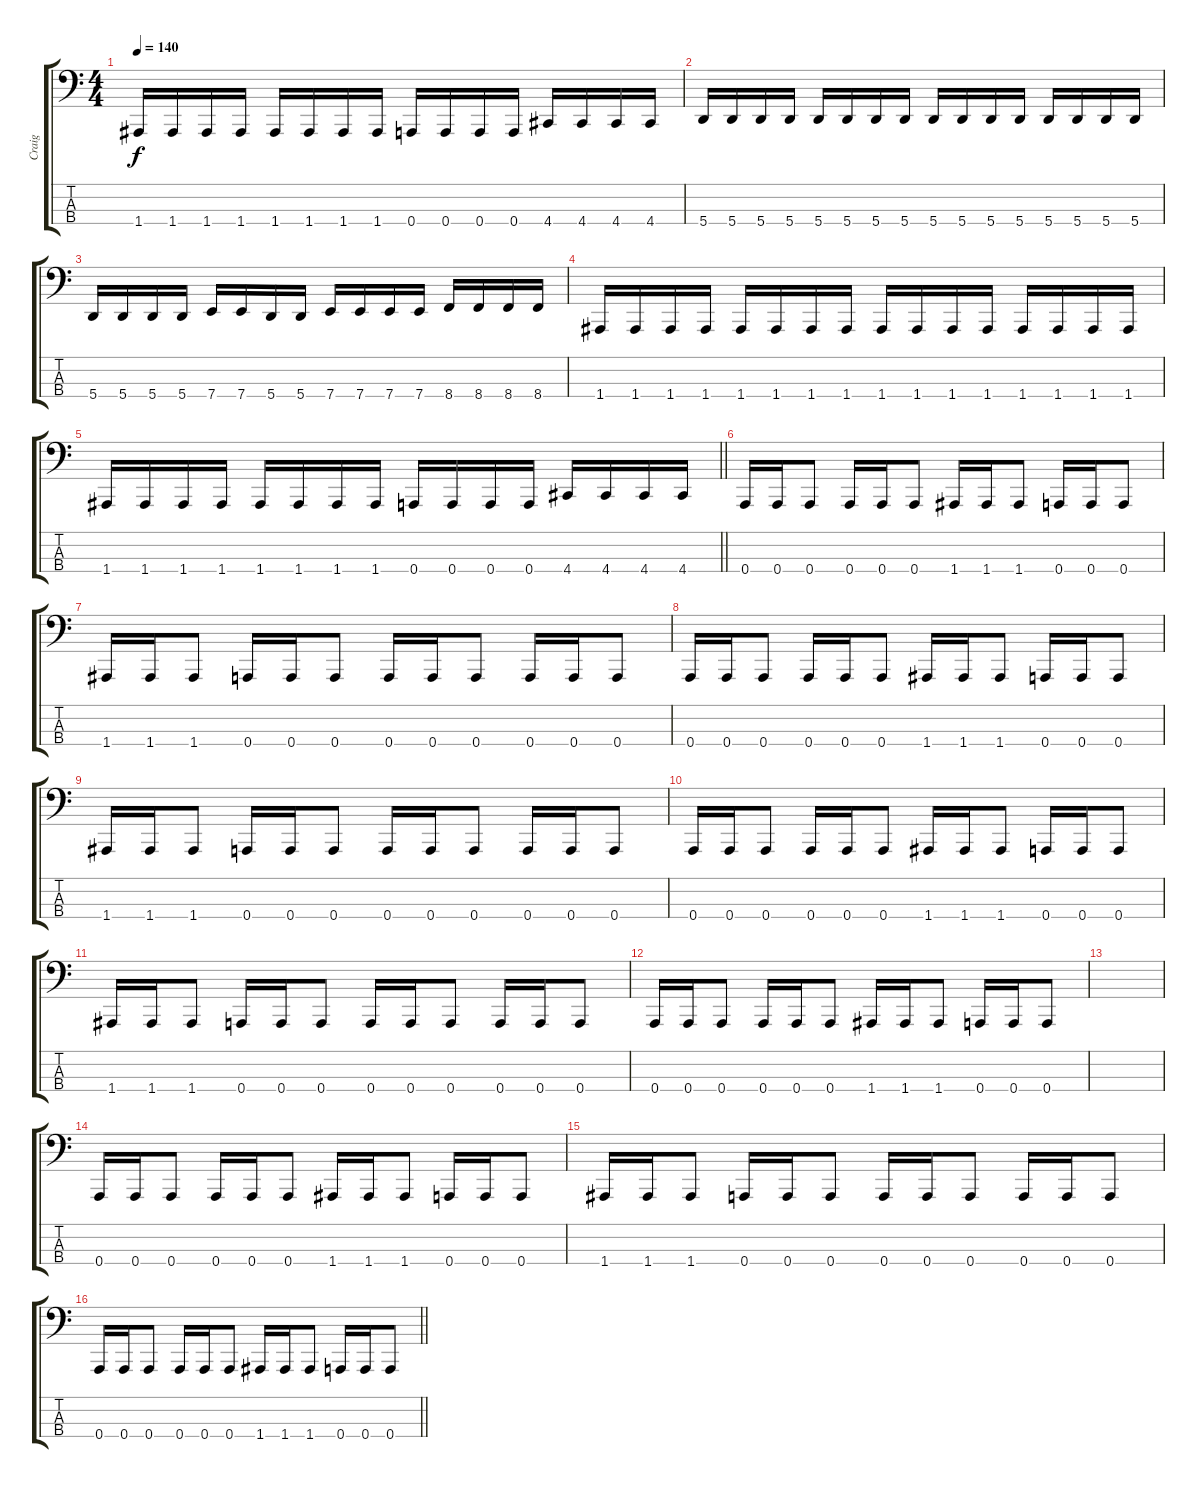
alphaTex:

\track ("Craig" "Craig") {instrument electricbassfinger}
\staff {score tabs}
\tuning (D2 A1 E1 A0) {hide}
\ts (4 4)
\tempo 140
\clef f4
\ks c
1.4.16{dy f} 1.4.16 1.4.16 1.4.16 1.4.16 1.4.16 1.4.16 1.4.16 0.4.16 0.4.16 0.4.16 0.4.16 4.4.16 4.4.16 4.4.16 4.4.16 |
5.4.16 5.4.16 5.4.16 5.4.16 5.4.16 5.4.16 5.4.16 5.4.16 5.4.16 5.4.16 5.4.16 5.4.16 5.4.16 5.4.16 5.4.16 5.4.16 |
5.4.16 5.4.16 5.4.16 5.4.16 7.4.16 7.4.16 5.4.16 5.4.16 7.4.16 7.4.16 7.4.16 7.4.16 8.4.16 8.4.16 8.4.16 8.4.16 |
1.4.16 1.4.16 1.4.16 1.4.16 1.4.16 1.4.16 1.4.16 1.4.16 1.4.16 1.4.16 1.4.16 1.4.16 1.4.16 1.4.16 1.4.16 1.4.16 |
\barLineRight lightlight
1.4.16 1.4.16 1.4.16 1.4.16 1.4.16 1.4.16 1.4.16 1.4.16 0.4.16 0.4.16 0.4.16 0.4.16 4.4.16 4.4.16 4.4.16 4.4.16 |
\section ("" "")
0.4.16 0.4.16 0.4.8 0.4.16 0.4.16 0.4.8 1.4.16 1.4.16 1.4.8 0.4.16 0.4.16 0.4.8 |
1.4.16 1.4.16 1.4.8 0.4.16 0.4.16 0.4.8 0.4.16 0.4.16 0.4.8 0.4.16 0.4.16 0.4.8 |
0.4.16 0.4.16 0.4.8 0.4.16 0.4.16 0.4.8 1.4.16 1.4.16 1.4.8 0.4.16 0.4.16 0.4.8 |
1.4.16 1.4.16 1.4.8 0.4.16 0.4.16 0.4.8 0.4.16 0.4.16 0.4.8 0.4.16 0.4.16 0.4.8 |
0.4.16 0.4.16 0.4.8 0.4.16 0.4.16 0.4.8 1.4.16 1.4.16 1.4.8 0.4.16 0.4.16 0.4.8 |
1.4.16 1.4.16 1.4.8 0.4.16 0.4.16 0.4.8 0.4.16 0.4.16 0.4.8 0.4.16 0.4.16 0.4.8 |
0.4.16 0.4.16 0.4.8 0.4.16 0.4.16 0.4.8 1.4.16 1.4.16 1.4.8 0.4.16 0.4.16 0.4.8 |
|
0.4.16 0.4.16 0.4.8 0.4.16 0.4.16 0.4.8 1.4.16 1.4.16 1.4.8 0.4.16 0.4.16 0.4.8 |
1.4.16 1.4.16 1.4.8 0.4.16 0.4.16 0.4.8 0.4.16 0.4.16 0.4.8 0.4.16 0.4.16 0.4.8 |
\barLineRight lightlight
0.4.16 0.4.16 0.4.8 0.4.16 0.4.16 0.4.8 1.4.16 1.4.16 1.4.8 0.4.16 0.4.16 0.4.8
